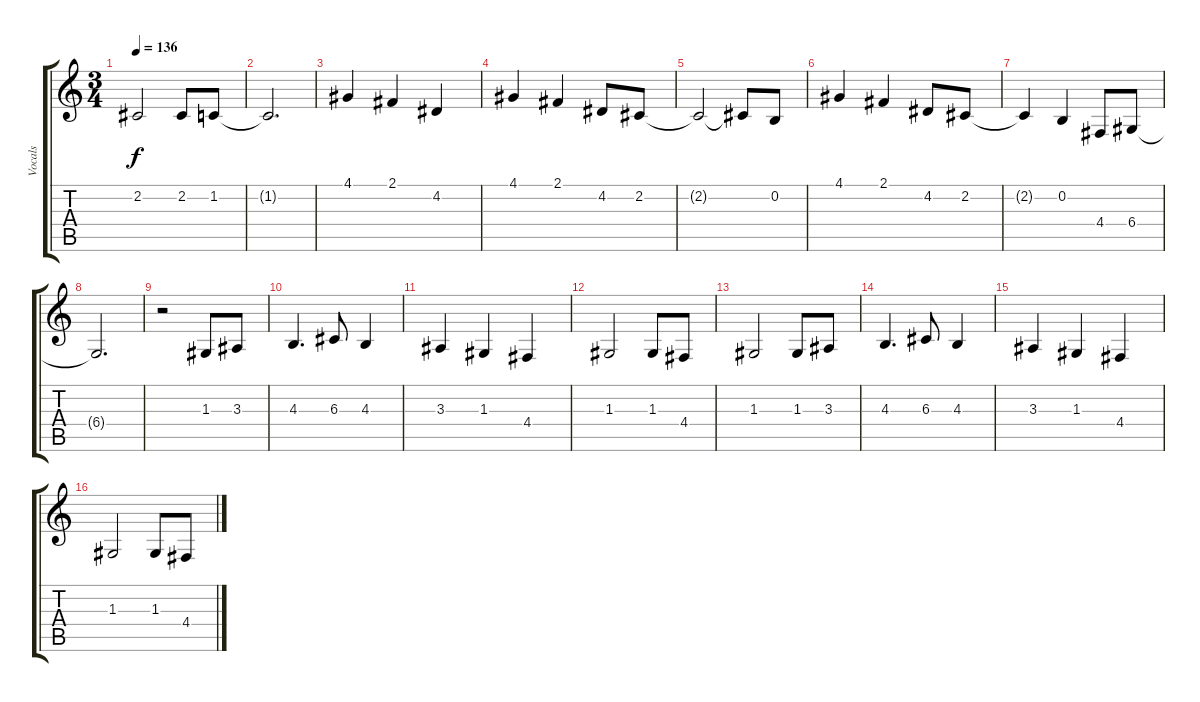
\track ("Vocals" "Vocals") {instrument englishhorn}
\staff {score tabs}
\tuning (E4 B3 G3 D3 A2 E2) {hide}
\ts (3 4)
\tempo 136
\clef g2
\ks c
2.2{t}.2{dy f} 2.2.8 1.2.8 |
1.2{t}.2{d} |
4.1.4 2.1.4 4.2.4 |
4.1.4 2.1.4 4.2.8 2.2.8 |
2.2{t}.2 2.2{t}.8 0.2.8 |
4.1.4 2.1.4 4.2.8 2.2.8 |
2.2{t}.4 0.2.4 4.4.8 6.4.8 |
6.4{t}.2{d} |
r.2{volume 11 instrument choiraahs} 1.3.8 3.3.8 |
4.3.4{d} 6.3.8 4.3.4 |
3.3.4 1.3.4 4.4.4 |
1.3.2 1.3.8 4.4.8 |
1.3.2 1.3.8 3.3.8 |
4.3.4{d} 6.3.8 4.3.4 |
3.3.4 1.3.4 4.4.4 |
1.3.2 1.3.8 4.4.8
